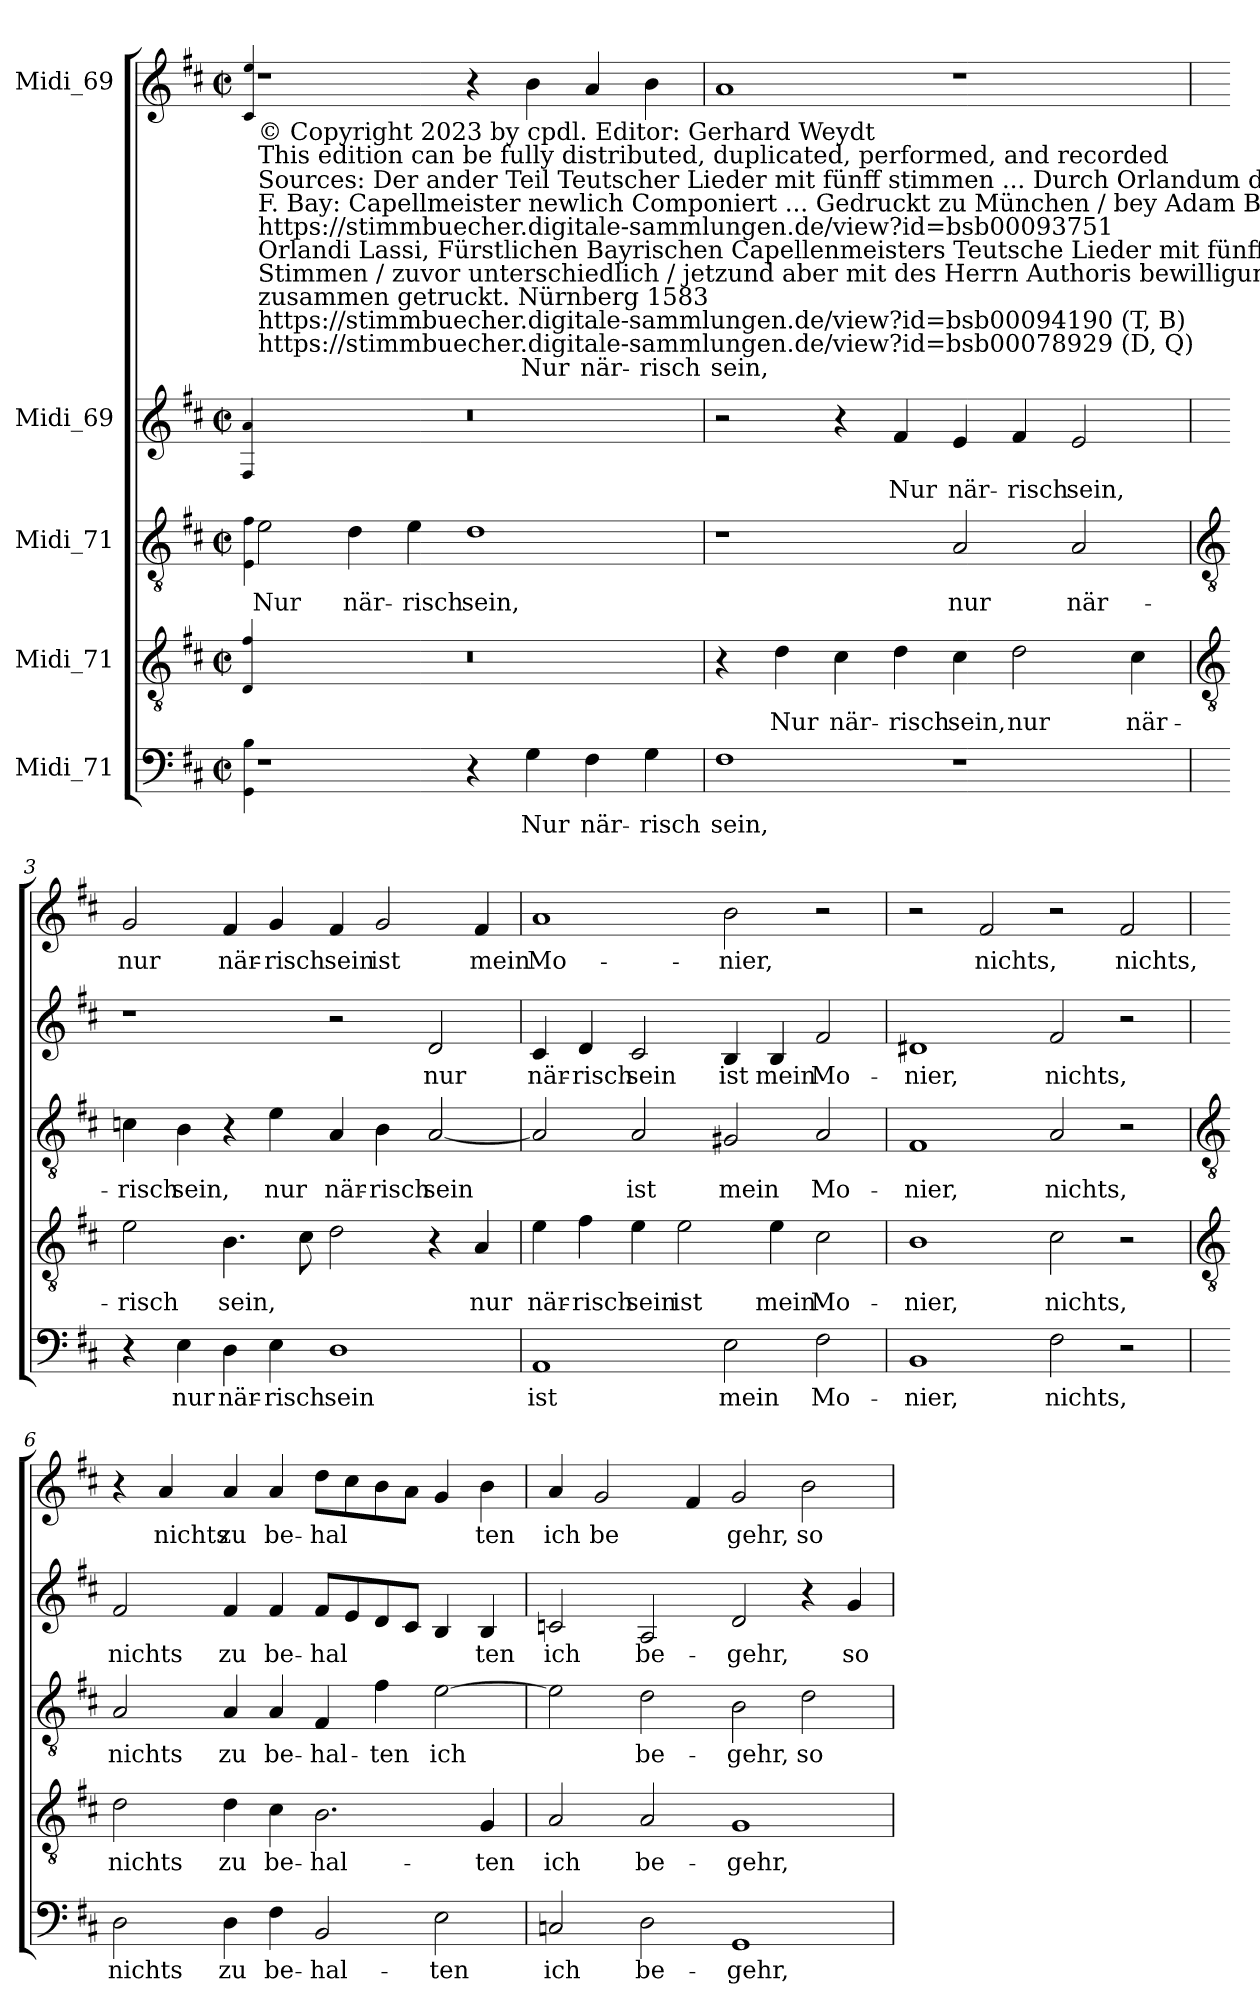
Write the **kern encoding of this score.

**kern	**text	**kern	**text	**kern	**text	**kern	**text	**kern	**text
*part5	*part5	*part4	*part4	*part3	*part3	*part2	*part2	*part1	*part1
*staff5	*staff5	*staff4	*staff4	*staff3	*staff3	*staff2	*staff2	*staff1	*staff1
*I"Midi_71	*	*I"Midi_71	*	*I"Midi_71	*	*I"Midi_69	*	*I"Midi_69	*
*clefF4	*	*clefGv2	*	*clefGv2	*	*clefG2	*	*clefG2	*
*k[f#c#]	*	*k[f#c#]	*	*k[f#c#]	*	*k[f#c#]	*	*k[f#c#]	*
*D:	*	*D:	*	*D:	*	*D:	*	*D:	*
*M4/2	*	*M4/2	*	*M4/2	*	*M4/2	*	*M4/2	*
*met(c|)	*	*met(c|)	*	*met(c|)	*	*met(c|)	*	*met(c|)	*
=1	=1	=1	=1	=1	=1	=1	=1	=1	=1
4qqGG 4qqB	.	4qqD 4qqf#	.	4qqE 4qqf#	.	4qqF# 4qqa	.	4qqc# 4qqee	.
!	!	!	!	!	!	!	!	!LO:TX:b:t=© Copyright 2023 by cpdl. Editor&colon; Gerhard Weydt\nThis edition can be fully distributed, duplicated, performed, and recorded	!
!	!	!	!	!	!	!	!	!LO:TX:b:t=Sources&colon; Der ander Teil Teutscher Lieder  mit fünff stimmen ... Durch Orlandum di Lassus,\nF. Bay&colon; Capellmeister newlich Componiert ... Gedruckt zu München / bey Adam Berg. M.D.LXXIII.\nhttps&colon;//stimmbuecher.digitale-sammlungen.de/view?id=bsb00093751\nOrlandi Lassi, Fürstlichen Bayrischen Capellenmeisters Teutsche Lieder mit fünff\nStimmen / zuvor unterschiedlich / jetzund aber mit des Herrn Authoris bewilligung inn ein Opus\nzusammen getruckt. Nürnberg 1583\nhttps&colon;//stimmbuecher.digitale-sammlungen.de/view?id=bsb00094190 (T, B)\nhttps&colon;//stimmbuecher.digitale-sammlungen.de/view?id=bsb00078929 (D, Q)	!
!	!	!	!	!	!LO:LY:b	!	!	!	!
1r	.	0r	.	2e	Nur	0r	.	1r	.
!	!	!	!	!	!LO:LY:b	!	!	!	!
.	.	.	.	4d	när-	.	.	.	.
!	!	!	!	!	!LO:LY:b	!	!	!	!
.	.	.	.	4e	-risch	.	.	.	.
!	!	!	!	!	!LO:LY:b	!	!	!	!
4r	.	.	.	1d	sein,	.	.	4r	.
!	!LO:LY:b	!	!	!	!	!	!	!	!LO:LY:b
4G	Nur	.	.	.	.	.	.	4b	Nur
!	!LO:LY:b	!	!	!	!	!	!	!	!LO:LY:b
4F#	när-	.	.	.	.	.	.	4a	när-
!	!LO:LY:b	!	!	!	!	!	!	!	!LO:LY:b
4G	-risch	.	.	.	.	.	.	4b	-risch
=2	=2	=2	=2	=2	=2	=2	=2	=2	=2
!	!LO:LY:b	!	!	!	!	!	!	!	!LO:LY:b
1F#	sein,	4r	.	1r	.	2r	.	1a	sein,
!	!	!	!LO:LY:b	!	!	!	!	!	!
.	.	4d	Nur	.	.	.	.	.	.
!	!	!	!LO:LY:b	!	!	!	!	!	!
.	.	4c#	när-	.	.	4r	.	.	.
!	!	!	!LO:LY:b	!	!	!	!LO:LY:b	!	!
.	.	4d	-risch	.	.	4f#	Nur	.	.
!	!	!	!LO:LY:b	!	!LO:LY:b	!	!LO:LY:b	!	!
1r	.	4c#	sein,	2A	nur	4e	när-	1r	.
!	!	!	!LO:LY:b	!	!	!	!LO:LY:b	!	!
.	.	2d	nur	.	.	4f#	-risch	.	.
!	!	!	!	!	!LO:LY:b	!	!LO:LY:b	!	!
.	.	.	.	2A	när-	2e	sein,	.	.
!	!	!	!LO:LY:b	!	!	!	!	!	!
.	.	4c#	när-	.	.	.	.	.	.
!!LO:LB:g=z
=3	=3	=3	=3	=3	=3	=3	=3	=3	=3
*	*	*clefGv2	*	*clefGv2	*	*	*	*	*
!	!	!	!LO:LY:b	!	!LO:LY:b	!	!	!	!LO:LY:b
4r	.	2e	-risch	4cn	-risch	1r	.	2g	nur
!	!LO:LY:b	!	!	!	!LO:LY:b	!	!	!	!
4E	nur	.	.	4B	sein,	.	.	.	.
!	!LO:LY:b	!	!LO:LY:b	!	!	!	!	!	!LO:LY:b
4D	när-	4.B	sein,	4r	.	.	.	4f#	när-
!	!LO:LY:b	!	!	!	!LO:LY:b	!	!	!	!LO:LY:b
4E	-risch	.	.	4e	nur	.	.	4g	-risch
.	.	8c#	.	.	.	.	.	.	.
!	!LO:LY:b	!	!	!	!LO:LY:b	!	!	!	!LO:LY:b
1D	sein	2d	.	4A	när-	2r	.	4f#	sein
!	!	!	!	!	!LO:LY:b	!	!	!	!LO:LY:b
.	.	.	.	4B	-risch	.	.	2g	ist
!	!	!	!	!	!LO:LY:b	!	!LO:LY:b	!	!
.	.	4r	.	[2A	sein	2d	nur	.	.
!	!	!	!LO:LY:b	!	!	!	!	!	!LO:LY:b
.	.	4A	nur	.	.	.	.	4f#	mein
=4	=4	=4	=4	=4	=4	=4	=4	=4	=4
!	!LO:LY:b	!	!LO:LY:b	!	!	!	!LO:LY:b	!	!LO:LY:b
1AA	ist	4e	när-	2A]	.	4c#	när-	1a	Mo-
!	!	!	!LO:LY:b	!	!	!	!LO:LY:b	!	!
.	.	4f#	-risch	.	.	4d	-risch	.	.
!	!	!	!LO:LY:b	!	!LO:LY:b	!	!LO:LY:b	!	!
.	.	4e	sein	2A	ist	2c#	sein	.	.
!	!	!	!LO:LY:b	!	!	!	!	!	!
.	.	2e	ist	.	.	.	.	.	.
!	!LO:LY:b	!	!	!	!LO:LY:b	!	!LO:LY:b	!	!LO:LY:b
2E	mein	.	.	2G#X	mein	4B	ist	2b	-nier,
!	!	!	!LO:LY:b	!	!	!	!LO:LY:b	!	!
.	.	4e	mein	.	.	4B	mein	.	.
!	!LO:LY:b	!	!LO:LY:b	!	!LO:LY:b	!	!LO:LY:b	!	!
2F#	Mo-	2c#	Mo-	2A	Mo-	2f#	Mo-	2r	.
=5	=5	=5	=5	=5	=5	=5	=5	=5	=5
!	!LO:LY:b	!	!LO:LY:b	!	!LO:LY:b	!	!LO:LY:b	!	!
1BB	-nier,	1B	-nier,	1F#	-nier,	1d#X	-nier,	2r	.
!	!	!	!	!	!	!	!	!	!LO:LY:b
.	.	.	.	.	.	.	.	2f#	nichts,
!	!LO:LY:b	!	!LO:LY:b	!	!LO:LY:b	!	!LO:LY:b	!	!
2F#	nichts,	2c#	nichts,	2A	nichts,	2f#	nichts,	2r	.
!	!	!	!	!	!	!	!	!	!LO:LY:b
2r	.	2r	.	2r	.	2r	.	2f#	nichts,
!!LO:LB:g=z
=6	=6	=6	=6	=6	=6	=6	=6	=6	=6
*	*	*clefGv2	*	*clefGv2	*	*	*	*	*
!	!LO:LY:b	!	!LO:LY:b	!	!LO:LY:b	!	!LO:LY:b	!	!
2D	nichts	2d	nichts	2A	nichts	2f#	nichts	4r	.
!	!	!	!	!	!	!	!	!	!LO:LY:b
.	.	.	.	.	.	.	.	4a	nichts
!	!LO:LY:b	!	!LO:LY:b	!	!LO:LY:b	!	!LO:LY:b	!	!LO:LY:b
4D	zu	4d	zu	4A	zu	4f#	zu	4a	zu
!	!LO:LY:b	!	!LO:LY:b	!	!LO:LY:b	!	!LO:LY:b	!	!LO:LY:b
4F#	be-	4c#	be-	4A	be-	4f#	be-	4a	be-
!	!LO:LY:b	!	!LO:LY:b	!	!LO:LY:b	!	!LO:LY:b	!	!LO:LY:b
2BB	-hal-	2.B	-hal-	4F#	-hal-	8f#L	-hal	8ddL	-hal
.	.	.	.	.	.	8e	.	8cc#	.
!	!	!	!	!	!LO:LY:b	!	!	!	!
.	.	.	.	4f#	-ten	8d	.	8b	.
.	.	.	.	.	.	8c#J	.	8aJ	.
!	!LO:LY:b	!	!	!	!LO:LY:b	!	!	!	!
2E	-ten	.	.	[2e	ich	4B	.	4g	.
!	!	!	!LO:LY:b	!	!	!	!LO:LY:b	!	!LO:LY:b
.	.	4G	-ten	.	.	4B	ten	4b	ten
=7	=7	=7	=7	=7	=7	=7	=7	=7	=7
!	!LO:LY:b	!	!LO:LY:b	!	!	!	!LO:LY:b	!	!LO:LY:b
2Cn	ich	2A	ich	2e]	.	2cn	ich	4a	ich
!	!	!	!	!	!	!	!	!	!LO:LY:b
.	.	.	.	.	.	.	.	2g	be
!	!LO:LY:b	!	!LO:LY:b	!	!LO:LY:b	!	!LO:LY:b	!	!
2D	be-	2A	be-	2d	be-	2A	be-	.	.
.	.	.	.	.	.	.	.	4f#	.
!	!LO:LY:b	!	!LO:LY:b	!	!LO:LY:b	!	!LO:LY:b	!	!LO:LY:b
1GG	-gehr,	1G	-gehr,	2B	-gehr,	2d	-gehr,	2g	gehr,
!	!	!	!	!	!LO:LY:b	!	!	!	!LO:LY:b
.	.	.	.	2d	so	4r	.	2b	so
!	!	!	!	!	!	!	!LO:LY:b	!	!
.	.	.	.	.	.	4g	so	.	.
=	=	=	=	=	=	=	=	=	=
*-	*-	*-	*-	*-	*-	*-	*-	*-	*-
